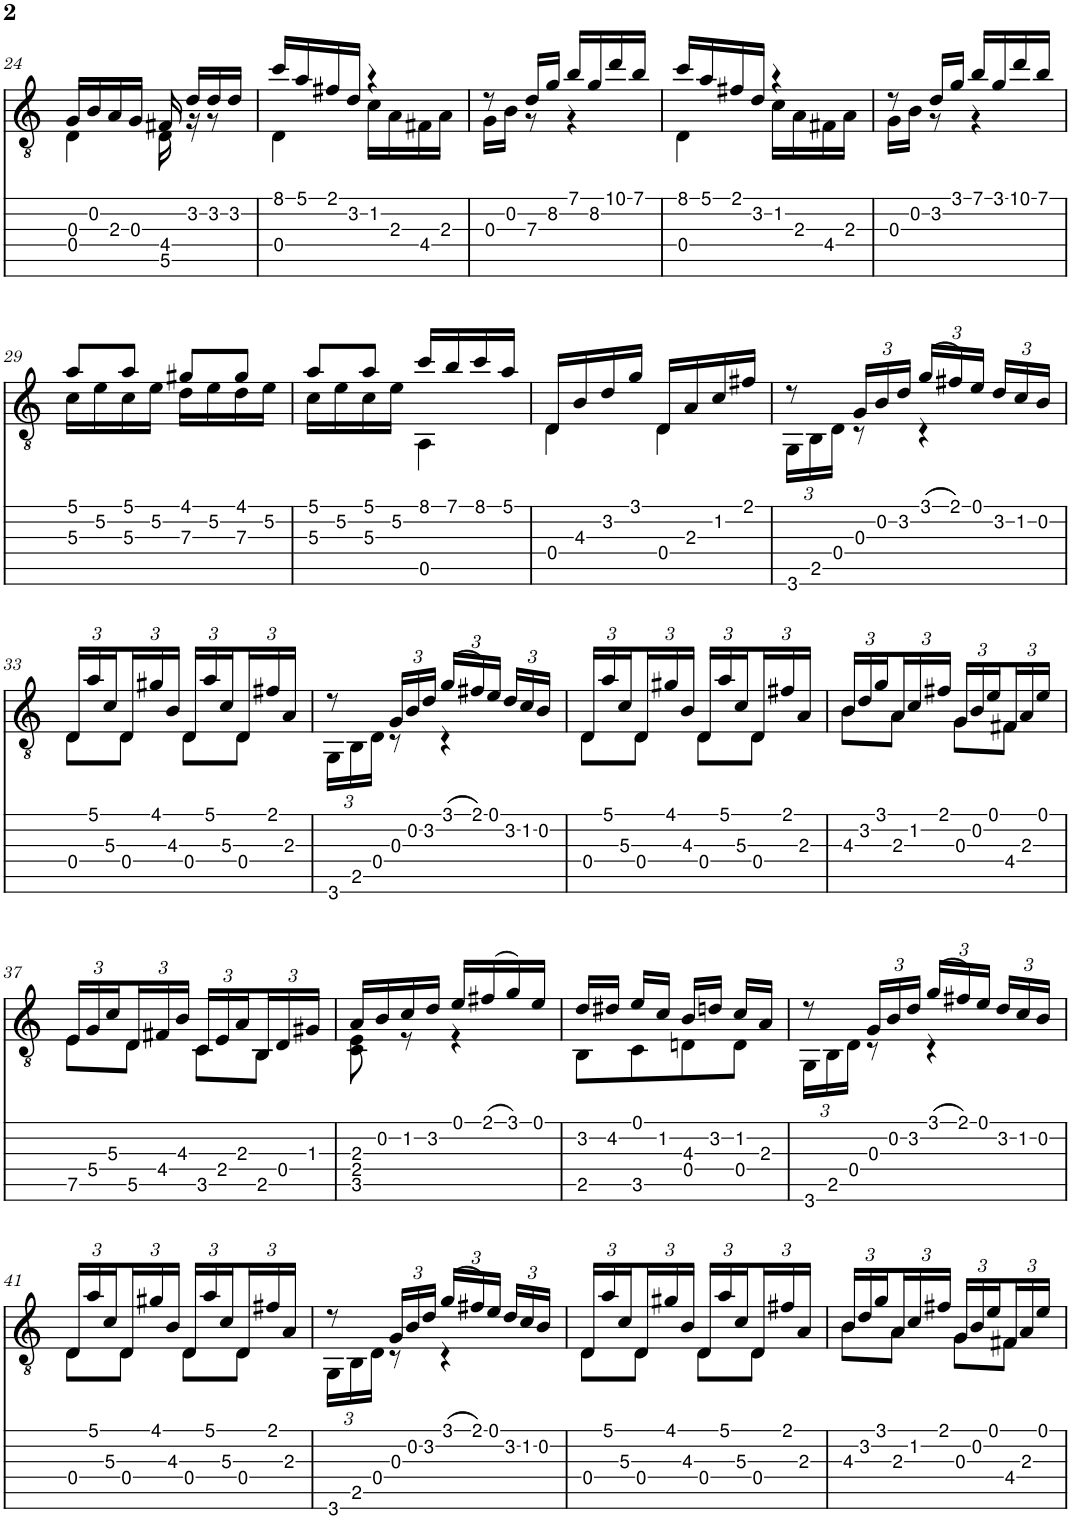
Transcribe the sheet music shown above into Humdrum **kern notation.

**kern	**kern
*part1	*part1
*staff2	*staff1
*I"Classical Guitar	*
*I'Guit.	*
!!LO:PB:g=z
*	*clefGv2
*k[]	*k[]
*C:	*C:
*M2/4	*M2/4
=24	=24
*^	*^
16GLL	4D	16G/LL	4D\
16BJ	.	16B/	.
16AL	.	16A/	.
16GJJ	.	16G/JJ	.
16F#XLL	16D	16F#X/	16D\
16dJ	16r	16d/LL	16r
16dL	8r	16d/	8r
16dJJ	.	16d/JJ	.
=25	=25	=25	=25
16ccLL	4D	16cc/LL	4D\
16aJ	.	16a/	.
16f#XL	.	16f#X/	.
16dJJ	.	16d/JJ	.
4r	16cLL	4r	16c\LL
.	16AJ	.	16A\
.	16F#XL	.	16F#X\
.	16AJJ	.	16A\JJ
=26	=26	=26	=26
8r	16GLL	8r	16G\LL
.	16BJJ	.	16B\JJ
16dLL	8r	16d/LL	8r
16gJJ	.	16g/JJ	.
16bLL	4r	16b/LL	4r
16gJ	.	16g/	.
16ddL	.	16dd/	.
16bJJ	.	16b/JJ	.
=27	=27	=27	=27
16ccLL	4D	16cc/LL	4D\
16aJ	.	16a/	.
16f#XL	.	16f#X/	.
16dJJ	.	16d/JJ	.
4r	16cLL	4r	16c\LL
.	16AJ	.	16A\
.	16F#XL	.	16F#X\
.	16AJJ	.	16A\JJ
=28	=28	=28	=28
8r	16GLL	8r	16G\LL
.	16BJJ	.	16B\JJ
16dLL	8r	16d/LL	8r
16gJJ	.	16g/JJ	.
16bLL	4r	16b/LL	4r
16gJ	.	16g/	.
16ddL	.	16dd/	.
16bJJ	.	16b/JJ	.
!!LO:LB:g=z	!!
=29	=29	=29	=29
8aL	16cLL	8a/L	16c\LL
.	16eJ	.	16e\
8aJ	16cL	8a/J	16c\
.	16eJJ	.	16e\JJ
8g#XL	16dLL	8g#X/L	16d\LL
.	16eJ	.	16e\
8g#J	16dL	8g#/J	16d\
.	16eJJ	.	16e\JJ
=30	=30	=30	=30
8aL	16cLL	8a/L	16c\LL
.	16eJ	.	16e\
8aJ	16cL	8a/J	16c\
.	16eJJ	.	16e\JJ
16ccLL	4AA	16cc/LL	4AA\
16bJ	.	16b/	.
16ccL	.	16cc/	.
16aJJ	.	16a/JJ	.
=31	=31	=31	=31
16DLL	4D	16D/LL	4D\
16BJ	.	16B/	.
16dL	.	16d/	.
16gJJ	.	16g/JJ	.
16DLL	4D	16D/LL	4D\
16AJ	.	16A/	.
16cL	.	16c/	.
16f#JJ	.	16f#X/JJ	.
=32	=32	=32	=32
*	*Xbrackettup	*	*Xbrackettup
8r	24GGLL	8r	24GG\LL
.	24BB	.	24BB\
.	24DJJ	.	24D\JJ
24GLL	8r	24G/LL	8r
24B	.	24B/	.
24dJJ	.	24d/JJ	.
24gLL	4r	(>24g/LL	4r
24f#X	.	24f#X/)	.
24eJ	.	24e/JJ	.
24dL	.	24d/LL	.
24c	.	24c/	.
24BJJ	.	24B/JJ	.
!!LO:LB:g=z	!!
=33	=33	=33	=33
24DLL	8DL	24D/LL	8D\L
24a	.	24a/	.
24cJ	.	24c/	.
24DL	8DJ	24D/	8D\J
24g#	.	24g#X/	.
24BJJ	.	24B/JJ	.
24DLL	8DL	24D/LL	8D\L
24a	.	24a/	.
24cJ	.	24c/	.
24DL	8DJ	24D/	8D\J
24f#	.	24f#X/	.
24AJJ	.	24A/JJ	.
=34	=34	=34	=34
8r	24GGLL	8r	24GG\LL
.	24BB	.	24BB\
.	24DJJ	.	24D\JJ
24GLL	8r	24G/LL	8r
24B	.	24B/	.
24dJJ	.	24d/JJ	.
24gLL	4r	(>24g/LL	4r
24f#X	.	24f#X/)	.
24eJ	.	24e/JJ	.
24dL	.	24d/LL	.
24c	.	24c/	.
24BJJ	.	24B/JJ	.
=35	=35	=35	=35
24DLL	8DL	24D/LL	8D\L
24a	.	24a/	.
24cJ	.	24c/	.
24DL	8DJ	24D/	8D\J
24g#X	.	24g#X/	.
24BJJ	.	24B/JJ	.
24DLL	8DL	24D/LL	8D\L
24a	.	24a/	.
24cJ	.	24c/	.
24DL	8DJ	24D/	8D\J
24f#X	.	24f#X/	.
24AJJ	.	24A/JJ	.
=36	=36	=36	=36
24BLL	8BL	24B/LL	8B\L
24d	.	24d/	.
24gJ	.	24g/	.
24AL	8AJ	24A/	8A\J
24c#X	.	24c/	.
24f#JJ	.	24f#X/JJ	.
24GLL	8GL	24G/LL	8G\L
24B	.	24B/	.
24eJ	.	24e/	.
24F#L	8F#J	24F#X/	8F#\J
24A#X	.	24A/	.
24eJJ	.	24e/JJ	.
!!LO:LB:g=z	!!
=37	=37	=37	=37
24ELL	8EL	24E/LL	8E\L
24G	.	24G/	.
24cJ	.	24c/	.
24DL	8DJ	24D/	8D\J
24F#	.	24F#X/	.
24BJJ	.	24B/JJ	.
24CLL	8CL	24C/LL	8C\L
24E	.	24E/	.
24AJ	.	24A/	.
24BBL	8BBJ	24BB/	8BB\J
24D#X	.	24D/	.
24G#JJ	.	24G#X/JJ	.
=38	=38	=38	=38
16ALL	8C 8E	16A/LL	8C\ 8E\
16BJ	.	16B/	.
16cL	8r	16c/	8r
16dJJ	.	16d/JJ	.
16eLL	4r	16e/LL	4r
16f#XJ	.	(>16f#X/	.
16gL	.	16g/)	.
16eJJ	.	16e/JJ	.
=39	=39	=39	=39
16dLL	8BBL	16d/LL	8BB\L
16d#XJ	.	16d#X/JJ	.
16eL	8CJ	16e/LL	8C\
16cJJ	.	16c/JJ	.
16BLL	8DnL	16B/LL	8Dn\
16dJ	.	16dn/JJ	.
16cL	8DJ	16c/LL	8D\J
16AJJ	.	16A/JJ	.
=40	=40	=40	=40
8r	24GGLL	8r	24GG\LL
.	24BB	.	24BB\
.	24DJJ	.	24D\JJ
24GLL	8r	24G/LL	8r
24B	.	24B/	.
24dJJ	.	24d/JJ	.
24gLL	4r	(>24g/LL	4r
24f#X	.	24f#X/)	.
24eJ	.	24e/JJ	.
24dL	.	24d/LL	.
24c	.	24c/	.
24BJJ	.	24B/JJ	.
!!LO:LB:g=z	!!
=41	=41	=41	=41
24DLL	8DL	24D/LL	8D\L
24a	.	24a/	.
24cJ	.	24c/	.
24DL	8DJ	24D/	8D\J
24g#X	.	24g#X/	.
24BJJ	.	24B/JJ	.
24DLL	8DL	24D/LL	8D\L
24a	.	24a/	.
24cJ	.	24c/	.
24DL	8DJ	24D/	8D\J
24f#X	.	24f#X/	.
24AJJ	.	24A/JJ	.
=42	=42	=42	=42
8r	24GGLL	8r	24GG\LL
.	24BB	.	24BB\
.	24DJJ	.	24D\JJ
24GLL	8r	24G/LL	8r
24B	.	24B/	.
24dJJ	.	24d/JJ	.
24gLL	4r	(>24g/LL	4r
24f#X	.	24f#X/)	.
24eJ	.	24e/JJ	.
24dL	.	24d/LL	.
24c	.	24c/	.
24BJJ	.	24B/JJ	.
=43	=43	=43	=43
24DLL	8DL	24D/LL	8D\L
24a	.	24a/	.
24cJ	.	24c/	.
24DL	8DJ	24D/	8D\J
24g#X	.	24g#X/	.
24BJJ	.	24B/JJ	.
24DLL	8DL	24D/LL	8D\L
24a	.	24a/	.
24cJ	.	24c/	.
24DL	8DJ	24D/	8D\J
24f#X	.	24f#X/	.
24AJJ	.	24A/JJ	.
=44	=44	=44	=44
24BLL	8BL	24B/LL	8B\L
24d	.	24d/	.
24gJ	.	24g/	.
24AL	8AJ	24A/	8A\J
24c	.	24c/	.
24f#XJJ	.	24f#X/JJ	.
24GLL	8GL	24G/LL	8G\L
24B	.	24B/	.
24eJ	.	24e/	.
24F#XL	8F#J	24F#X/	8F#\J
24A	.	24A/	.
24eJJ	.	24e/JJ	.
*v	*v	*	*
*	*v	*v
=	=
*-	*-
